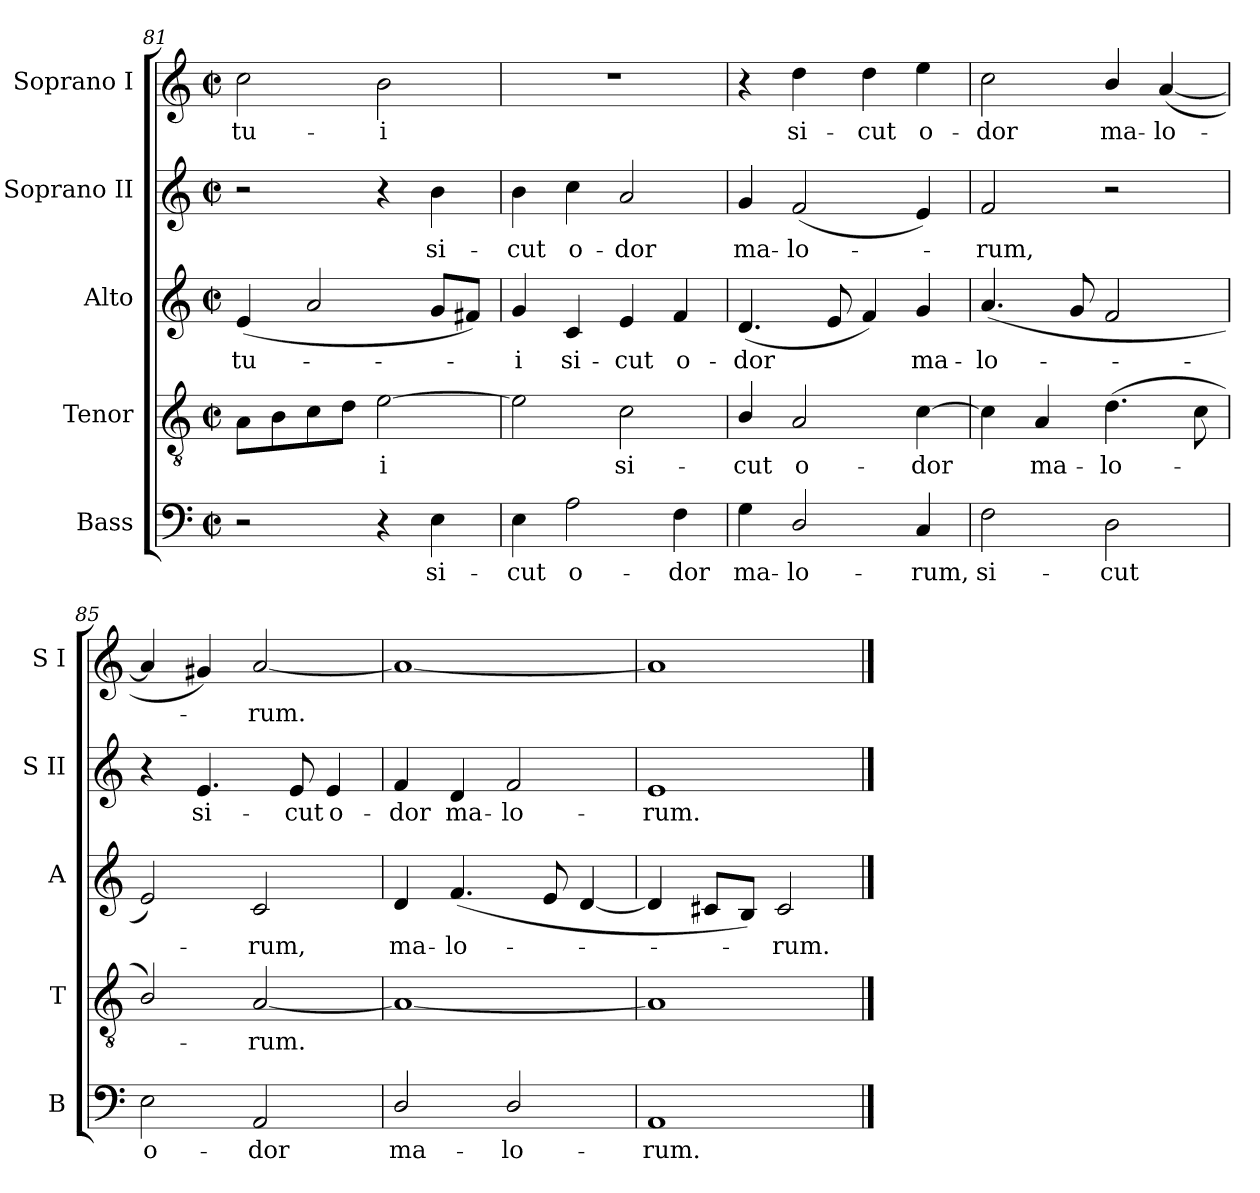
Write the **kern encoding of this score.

**kern	**text	**kern	**text	**kern	**text	**kern	**text	**kern	**text
*part5	*part5	*part4	*part4	*part3	*part3	*part2	*part2	*part1	*part1
*staff5	*staff5	*staff4	*staff4	*staff3	*staff3	*staff2	*staff2	*staff1	*staff1
*I"Bass	*	*I"Tenor	*	*I"Alto	*	*I"Soprano II	*	*I"Soprano I	*
*I'B	*	*I'T	*	*I'A	*	*I'S II	*	*I'S I	*
!!LO:LB:g=z
*clefF4	*	*clefGv2	*	*clefG2	*	*clefG2	*	*clefG2	*
*k[]	*	*k[]	*	*k[]	*	*k[]	*	*k[]	*
*C:	*	*C:	*	*C:	*	*C:	*	*C:	*
*M2/2	*	*M2/2	*	*M2/2	*	*M2/2	*	*M2/2	*
*met(c|)	*	*met(c|)	*	*met(c|)	*	*met(c|)	*	*met(c|)	*
=81	=81	=81	=81	=81	=81	=81	=81	=81	=81
!	!	!	!	!	!LO:LY:b	!	!	!	!LO:LY:b
2r	.	8AL	.	(<4e	tu-	2r	.	2cc	tu-
.	.	8B	.	.	.	.	.	.	.
.	.	8c	.	2a	.	.	.	.	.
.	.	8dJ	.	.	.	.	.	.	.
!	!	!	!LO:LY:b	!	!	!	!	!	!LO:LY:b
4r	.	[2e	i	.	.	4r	.	2b	-i
!	!LO:LY:b	!	!	!	!	!	!LO:LY:b	!	!
4E	si-	.	.	8gL	.	4b	si-	.	.
.	.	.	.	8f#XJ)	.	.	.	.	.
=82	=82	=82	=82	=82	=82	=82	=82	=82	=82
!	!LO:LY:b	!	!	!	!LO:LY:b	!	!LO:LY:b	!	!
4E	-cut	2e]	.	4g	i	4b	-cut	1r	.
!	!LO:LY:b	!	!	!	!LO:LY:b	!	!LO:LY:b	!	!
2A	o-	.	.	4c	si-	4cc	o-	.	.
!	!	!	!LO:LY:b	!	!LO:LY:b	!	!LO:LY:b	!	!
.	.	2c	si-	4e	-cut	2a	-dor	.	.
!	!LO:LY:b	!	!	!	!LO:LY:b	!	!	!	!
4F	-dor	.	.	4f	o-	.	.	.	.
=83	=83	=83	=83	=83	=83	=83	=83	=83	=83
!	!LO:LY:b	!	!LO:LY:b	!	!LO:LY:b	!	!LO:LY:b	!	!
4G	ma-	4B/	-cut	(<4.d	-dor	4g	ma-	4r	.
!	!LO:LY:b	!	!LO:LY:b	!	!	!	!LO:LY:b	!	!LO:LY:b
2D/	-lo-	2A	o-	.	.	(<2f	-lo-	4dd	si-
.	.	.	.	8e	.	.	.	.	.
!	!	!	!	!	!	!	!	!	!LO:LY:b
.	.	.	.	4f)	.	.	.	4dd	-cut
!	!LO:LY:b	!	!LO:LY:b	!	!LO:LY:b	!	!	!	!LO:LY:b
4C	-rum,	[4c	-dor	4g	ma-	4e)	.	4ee	o-
=84	=84	=84	=84	=84	=84	=84	=84	=84	=84
!	!LO:LY:b	!	!	!	!LO:LY:b	!	!LO:LY:b	!	!LO:LY:b
2F	si-	4c]	.	(<4.a	-lo-	2f	rum,	2cc	-dor
!	!	!	!LO:LY:b	!	!	!	!	!	!
.	.	4A	ma-	.	.	.	.	.	.
.	.	.	.	8g	.	.	.	.	.
!	!LO:LY:b	!	!LO:LY:b	!	!	!	!	!	!LO:LY:b
2D	-cut	(>4.d	-lo-	2f	.	2r	.	4b/	ma-
!	!	!	!	!	!	!	!	!	!LO:LY:b
.	.	.	.	.	.	.	.	(<[4a	-lo-
.	.	8c	.	.	.	.	.	.	.
=85	=85	=85	=85	=85	=85	=85	=85	=85	=85
!	!LO:LY:b	!	!	!	!	!	!	!	!
2E	o-	2B/)	.	2e)	.	4r	.	4a]	.
!	!	!	!	!	!	!	!LO:LY:b	!	!
.	.	.	.	.	.	4.e	si-	4g#X)	.
!	!LO:LY:b	!	!LO:LY:b	!	!LO:LY:b	!	!	!	!LO:LY:b
2AA	-dor	[2A	rum.	2c	rum,	.	.	[2a	rum.
!	!	!	!	!	!	!	!LO:LY:b	!	!
.	.	.	.	.	.	8e	-cut	.	.
!	!	!	!	!	!	!	!LO:LY:b	!	!
.	.	.	.	.	.	4e	o-	.	.
=86	=86	=86	=86	=86	=86	=86	=86	=86	=86
!	!LO:LY:b	!	!	!	!LO:LY:b	!	!LO:LY:b	!	!
2D/	ma-	1A_	.	4d	ma-	4f	-dor	1a_	.
!	!	!	!	!	!LO:LY:b	!	!LO:LY:b	!	!
.	.	.	.	(<4.f	-lo-	4d	ma-	.	.
!	!LO:LY:b	!	!	!	!	!	!LO:LY:b	!	!
2D/	-lo-	.	.	.	.	2f	-lo-	.	.
.	.	.	.	8e	.	.	.	.	.
.	.	.	.	[4d	.	.	.	.	.
=87	=87	=87	=87	=87	=87	=87	=87	=87	=87
!	!LO:LY:b	!	!	!	!	!	!LO:LY:b	!	!
1AA	-rum.	1A]	.	4d]	.	1e	-rum.	1a]	.
.	.	.	.	8c#XL	.	.	.	.	.
.	.	.	.	8BJ)	.	.	.	.	.
!	!	!	!	!	!LO:LY:b	!	!	!	!
.	.	.	.	2c#	rum.	.	.	.	.
==	==	==	==	==	==	==	==	==	==
*-	*-	*-	*-	*-	*-	*-	*-	*-	*-
